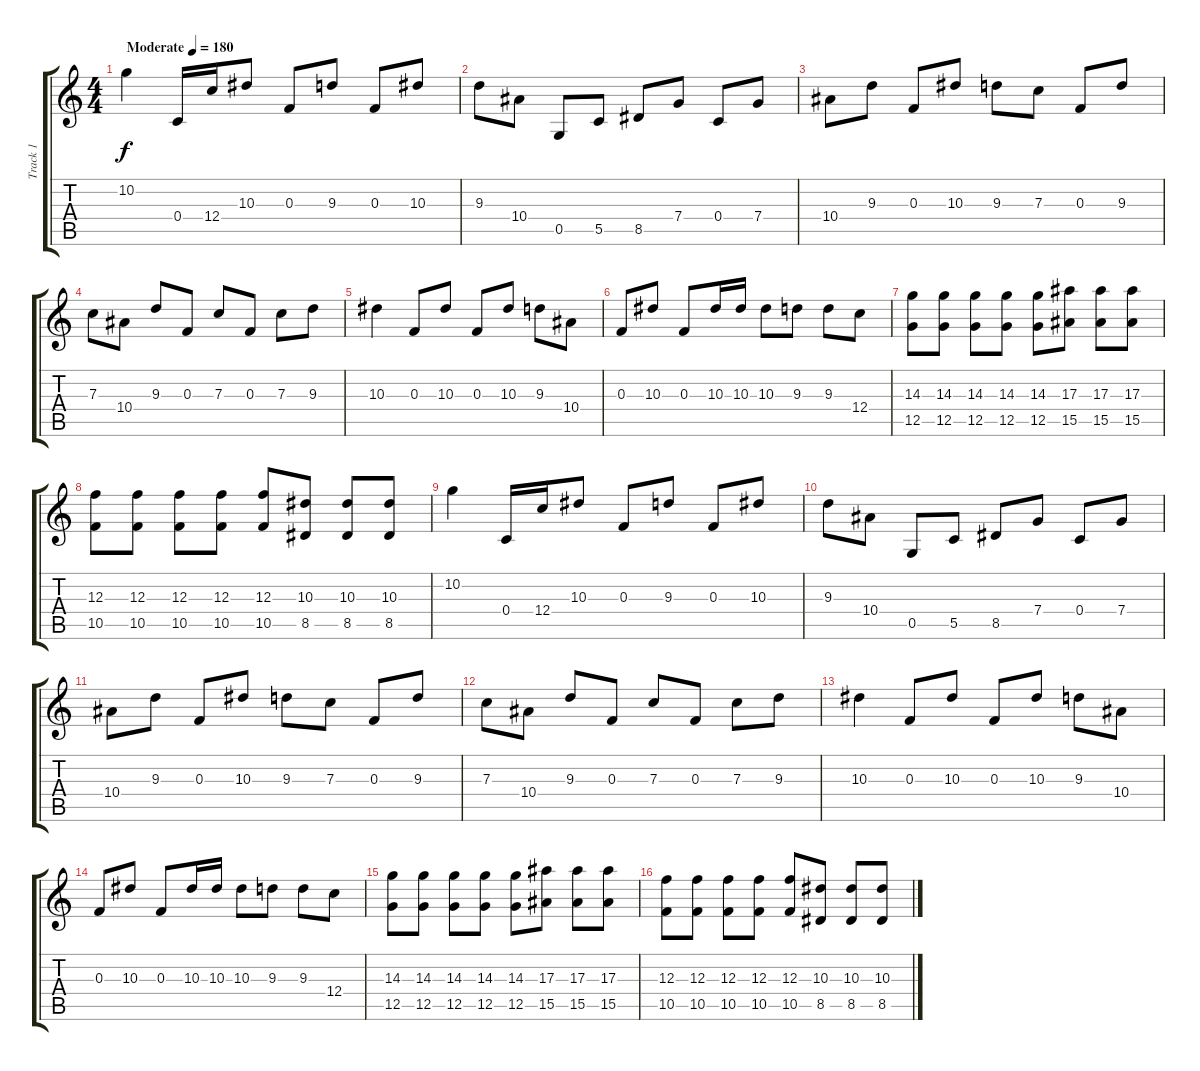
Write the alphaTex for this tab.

\track ("Track 1" "Track 1") {instrument distortionguitar}
\staff {score tabs}
\tuning (D4 A3 F3 C3 G2 C2) {hide}
\ts (4 4)
\tempo (180 "Moderate")
\clef g2
\ks c
10.2.4{dy f instrument distortionguitar} 0.4.16 12.4.16 10.3.8 0.3.8 9.3.8 0.3.8 10.3.8 |
9.3.8 10.4.8 0.5.8 5.5.8 8.5.8 7.4.8 0.4.8 7.4.8 |
10.4.8 9.3.8 0.3.8 10.3.8 9.3.8 7.3.8 0.3.8 9.3.8 |
7.3.8 10.4.8 9.3.8 0.3.8 7.3.8 0.3.8 7.3.8 9.3.8 |
10.3.4 0.3.8 10.3.8 0.3.8 10.3.8 9.3.8 10.4.8 |
0.3.8 10.3.8 0.3.8 10.3.16 10.3.16 10.3.8 9.3.8 9.3.8 12.4.8 |
(14.3 12.5).8 (14.3 12.5).8 (14.3 12.5).8 (14.3 12.5).8 (14.3 12.5).8 (17.3 15.5).8 (17.3 15.5).8 (17.3 15.5).8 |
(12.3 10.5).8 (12.3 10.5).8 (12.3 10.5).8 (12.3 10.5).8 (12.3 10.5).8 (10.3 8.5).8 (10.3 8.5).8 (10.3 8.5).8 |
10.2.4 0.4.16 12.4.16 10.3.8 0.3.8 9.3.8 0.3.8 10.3.8 |
9.3.8 10.4.8 0.5.8 5.5.8 8.5.8 7.4.8 0.4.8 7.4.8 |
10.4.8 9.3.8 0.3.8 10.3.8 9.3.8 7.3.8 0.3.8 9.3.8 |
7.3.8 10.4.8 9.3.8 0.3.8 7.3.8 0.3.8 7.3.8 9.3.8 |
10.3.4 0.3.8 10.3.8 0.3.8 10.3.8 9.3.8 10.4.8 |
0.3.8 10.3.8 0.3.8 10.3.16 10.3.16 10.3.8 9.3.8 9.3.8 12.4.8 |
(14.3 12.5).8 (14.3 12.5).8 (14.3 12.5).8 (14.3 12.5).8 (14.3 12.5).8 (17.3 15.5).8 (17.3 15.5).8 (17.3 15.5).8 |
(12.3 10.5).8 (12.3 10.5).8 (12.3 10.5).8 (12.3 10.5).8 (12.3 10.5).8 (10.3 8.5).8 (10.3 8.5).8 (10.3 8.5).8
